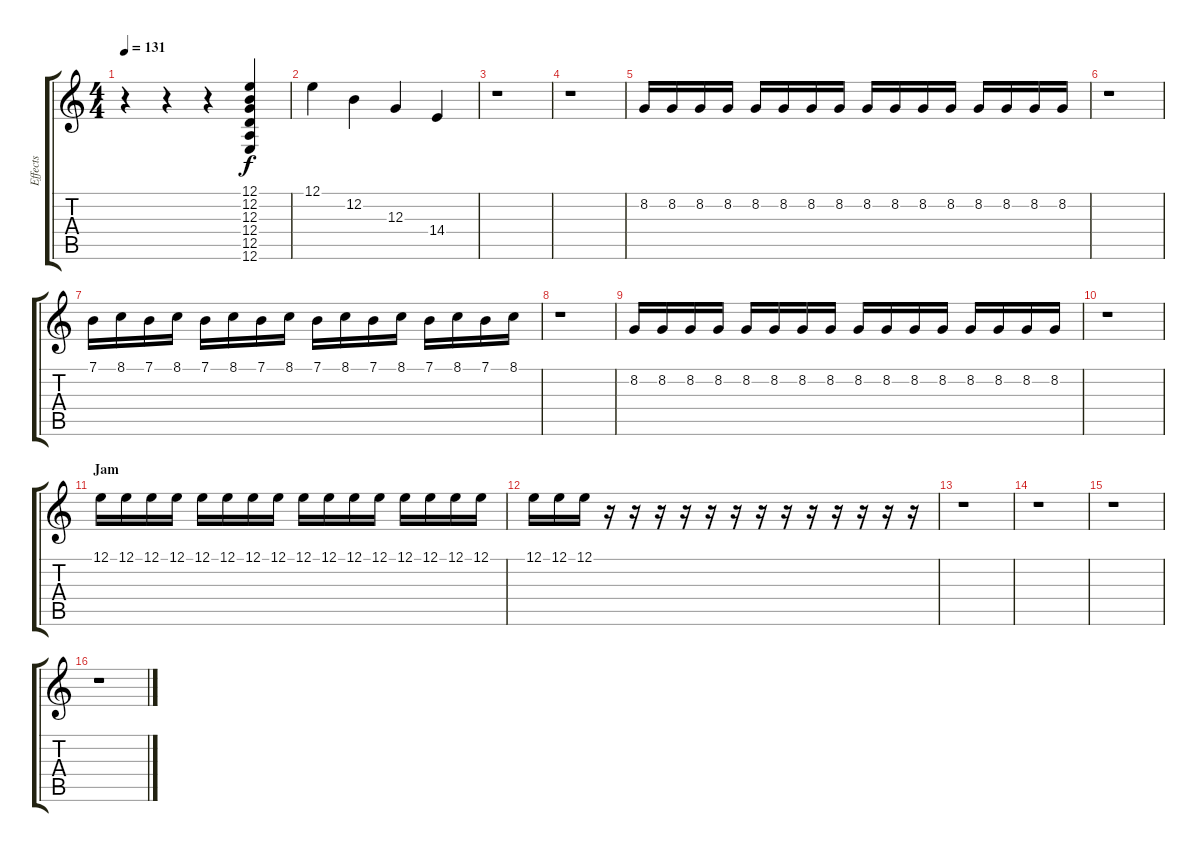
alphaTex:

\track ("Effects" "Effects") {instrument tinklebell}
\staff {score tabs}
\tuning (E4 B3 G3 D3 A2 E2) {hide}
\ts (4 4)
\tempo 131
\clef g2
\ks c
r.4{dy f} r.4 r.4 (12.1 12.2 12.3 12.4 12.5 12.6).4 |
12.1.4 12.2.4 12.3.4 14.4.4 |
r.1 |
r.1 |
8.2.16{volume 16 instrument guitarharmonics} 8.2.16{volume 1 instrument guitarharmonics} 8.2.16 8.2.16 8.2.16 8.2.16 8.2.16 8.2.16 8.2.16 8.2.16 8.2.16 8.2.16 8.2.16 8.2.16 8.2.16 8.2.16 |
r.1 |
7.1.16{volume 14 instrument guitarharmonics} 8.1.16{volume 1 instrument guitarharmonics} 7.1.16 8.1.16 7.1.16 8.1.16 7.1.16 8.1.16 7.1.16 8.1.16 7.1.16 8.1.16 7.1.16 8.1.16 7.1.16 8.1.16 |
r.1 |
8.2.16{volume 16 instrument guitarharmonics} 8.2.16{volume 1 instrument guitarharmonics} 8.2.16 8.2.16 8.2.16 8.2.16 8.2.16 8.2.16 8.2.16 8.2.16 8.2.16 8.2.16 8.2.16 8.2.16 8.2.16 8.2.16 |
r.1 |
\section ("" "Jam")
12.1.16{volume 16 instrument guitarharmonics} 12.1.16{volume 1 instrument guitarharmonics} 12.1.16 12.1.16 12.1.16 12.1.16 12.1.16 12.1.16 12.1.16 12.1.16 12.1.16 12.1.16 12.1.16 12.1.16 12.1.16 12.1.16 |
12.1.16 12.1.16 12.1.16 r.16 r.16 r.16 r.16 r.16 r.16 r.16 r.16 r.16 r.16 r.16 r.16 r.16 |
r.1 |
r.1 |
r.1 |
r.1
